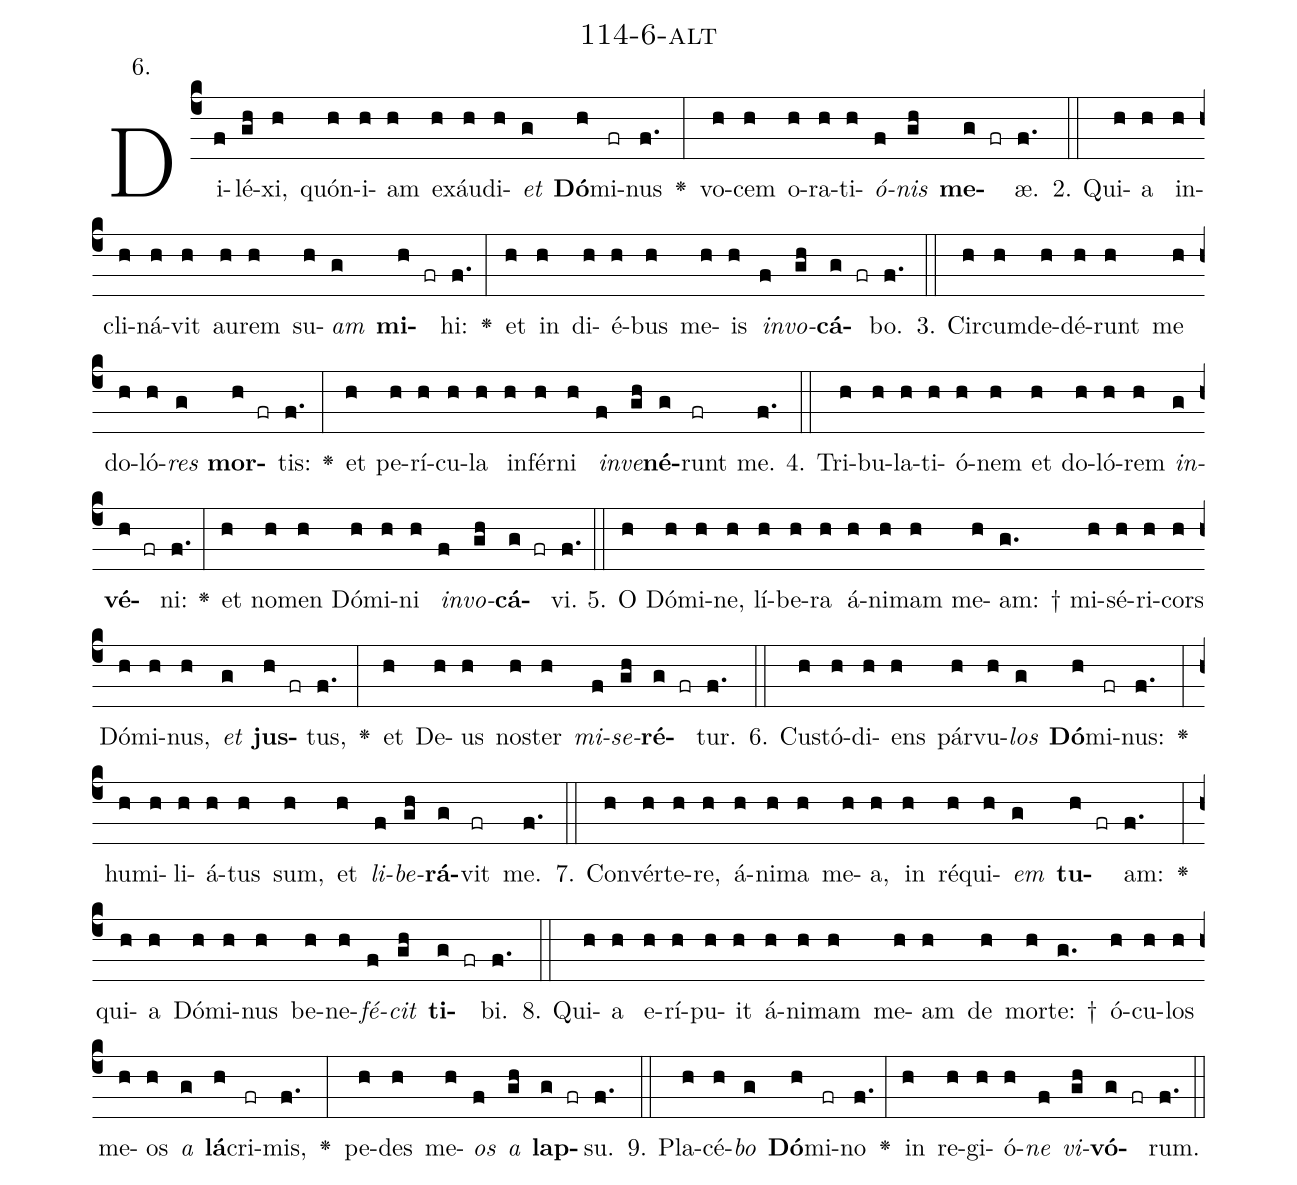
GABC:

name: 114-6-alt;
annotation: 6.;
%%
(c4)Di(f)lé(gh)xi,(h) quón(h)i(h)am(h) ex(h)áu(h)di(h)<i>et</i>(g) <b>Dó</b>(h)mi(fr)nus(f.) <v>\greheightstar</v>(:) vo(h)cem(h) o(h)ra(h)ti(h)<i>ó</i>(f)<i>nis</i>(gh) <b>me</b>(g fr)æ.(f.) (::)
2. Qui(h)a(h) in(h)cli(h)ná(h)vit(h) au(h)rem(h) su(h)<i>am</i>(g) <b>mi</b>(h fr)hi:(f.) <v>\greheightstar</v>(:) et(h) in(h) di(h)é(h)bus(h) me(h)is(h) <i>in</i>(f)<i>vo</i>(gh)<b>cá</b>(g fr)bo.(f.) (::)
3. Cir(h)cum(h)de(h)dé(h)runt(h) me(h) do(h)ló(h)<i>res</i>(g) <b>mor</b>(h fr)tis:(f.) <v>\greheightstar</v>(:) et(h) pe(h)rí(h)cu(h)la(h) in(h)fér(h)ni(h) <i>in</i>(f)<i>ve</i>(gh)<b>né</b>(g)runt(fr) me.(f.) (::)
4. Tri(h)bu(h)la(h)ti(h)ó(h)nem(h) et(h) do(h)ló(h)rem(h) <i>in</i>(g)<b>vé</b>(h fr)ni:(f.) <v>\greheightstar</v>(:) et(h) no(h)men(h) Dó(h)mi(h)ni(h) <i>in</i>(f)<i>vo</i>(gh)<b>cá</b>(g fr)vi.(f.) (::)
5. O(h) Dó(h)mi(h)ne,(h) lí(h)be(h)ra(h) á(h)ni(h)mam(h) me(h)am: †(g.) mi(h)sé(h)ri(h)cors(h) Dó(h)mi(h)nus,(h) <i>et</i>(g) <b>jus</b>(h fr)tus,(f.) <v>\greheightstar</v>(:) et(h) De(h)us(h) nos(h)ter(h) <i>mi</i>(f)<i>se</i>(gh)<b>ré</b>(g fr)tur.(f.) (::)
6. Cus(h)tó(h)di(h)ens(h) pár(h)vu(h)<i>los</i>(g) <b>Dó</b>(h)mi(fr)nus:(f.) <v>\greheightstar</v>(:) hu(h)mi(h)li(h)á(h)tus(h) sum,(h) et(h) <i>li</i>(f)<i>be</i>(gh)<b>rá</b>(g)vit(fr) me.(f.) (::)
7. Con(h)vér(h)te(h)re,(h) á(h)ni(h)ma(h) me(h)a,(h) in(h) ré(h)qui(h)<i>em</i>(g) <b>tu</b>(h fr)am:(f.) <v>\greheightstar</v>(:) qui(h)a(h) Dó(h)mi(h)nus(h) be(h)ne(h)<i>fé</i>(f)<i>cit</i>(gh) <b>ti</b>(g fr)bi.(f.) (::)
8. Qui(h)a(h) e(h)rí(h)pu(h)it(h) á(h)ni(h)mam(h) me(h)am(h) de(h) mor(h)te: †(g.) ó(h)cu(h)los(h) me(h)os(h) <i>a</i>(g) <b>lá</b>(h)cri(fr)mis,(f.) <v>\greheightstar</v>(:) pe(h)des(h) me(h)<i>os</i>(f) <i>a</i>(gh) <b>lap</b>(g fr)su.(f.) (::)
9. Pla(h)cé(h)<i>bo</i>(g) <b>Dó</b>(h)mi(fr)no(f.) <v>\greheightstar</v>(:) in(h) re(h)gi(h)ó(h)<i>ne</i>(f) <i>vi</i>(gh)<b>vó</b>(g fr)rum.(f.) (::)
